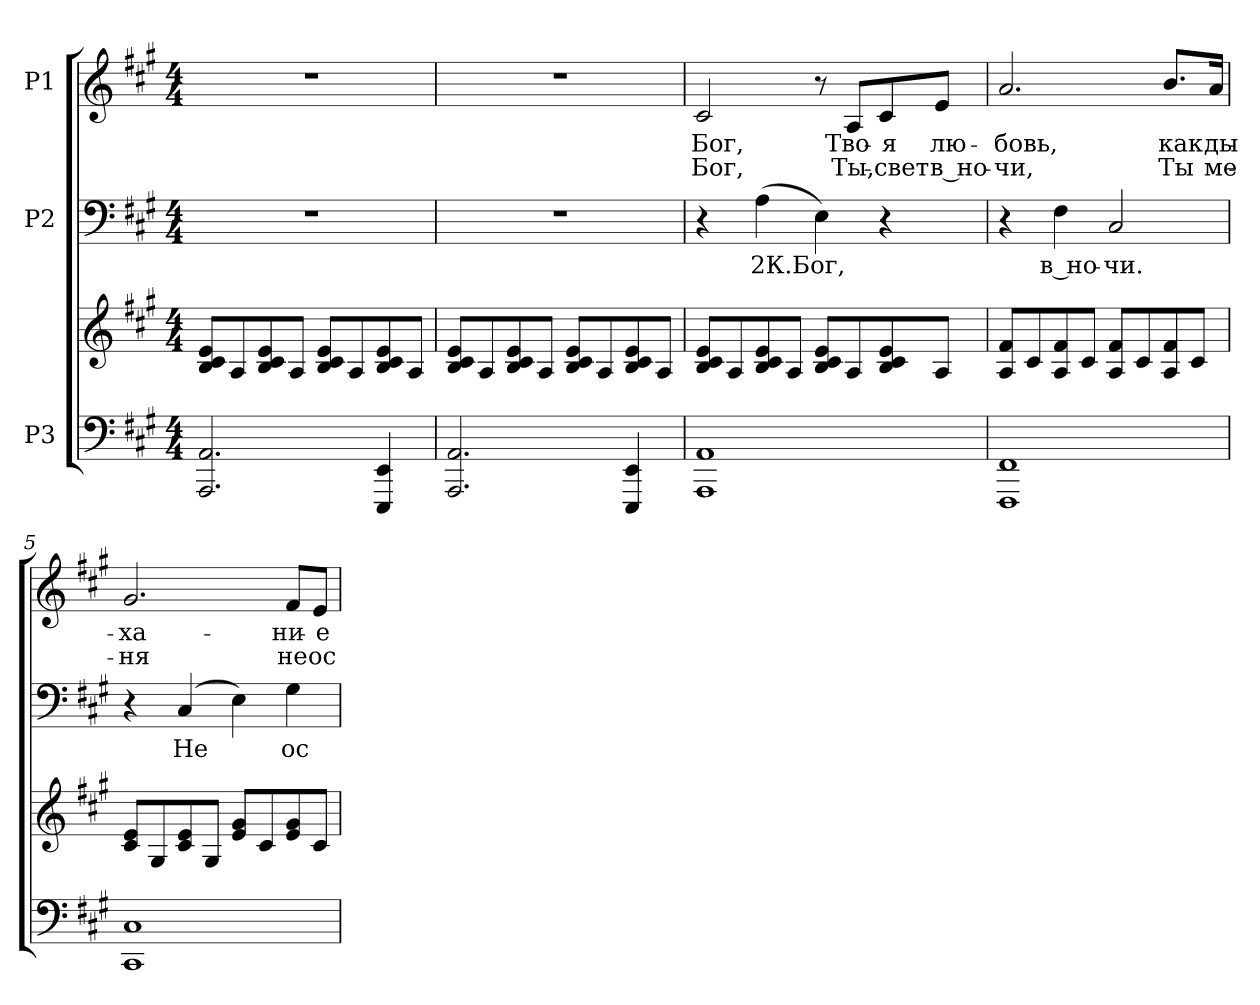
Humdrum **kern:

**kern	**kern	**kern	**text	**kern	**text	**text
*part3	*part3	*part2	*part2	*part1	*part1	*part1
*staff4	*staff3	*staff2	*staff2	*staff1	*staff1	*staff1
*I"P3	*	*I"P2	*	*I"P1	*	*
!!LO:PB:g=z
*clefF4	*clefG2	*clefF4	*	*clefG2	*	*
*k[f#c#g#]	*k[f#c#g#]	*k[f#c#g#]	*	*k[f#c#g#]	*	*
*A:	*A:	*A:	*	*A:	*	*
*M4/4	*M4/4	*M4/4	*	*M4/4	*	*
*MM90	*MM90	*MM90	*	*MM90	*	*
=1	=1	=1	=1	=1	=1	=1
2.AAAi/ 2.AAi	8Bi/ 8c#i 8eiL	1r	.	1r	.	.
.	8Ai/	.	.	.	.	.
.	8Bi/ 8c#i 8ei	.	.	.	.	.
.	8Ai/J	.	.	.	.	.
.	8Bi/ 8c#i 8eiL	.	.	.	.	.
.	8Ai/	.	.	.	.	.
4EEEi/ 4EEi	8Bi/ 8c#i 8ei	.	.	.	.	.
.	8Ai/J	.	.	.	.	.
=2	=2	=2	=2	=2	=2	=2
2.AAAi/ 2.AAi	8Bi/ 8c#i 8eiL	1r	.	1r	.	.
.	8Ai/	.	.	.	.	.
.	8Bi/ 8c#i 8ei	.	.	.	.	.
.	8Ai/J	.	.	.	.	.
.	8Bi/ 8c#i 8eiL	.	.	.	.	.
.	8Ai/	.	.	.	.	.
4EEEi/ 4EEi	8Bi/ 8c#i 8ei	.	.	.	.	.
.	8Ai/J	.	.	.	.	.
=3	=3	=3	=3	=3	=3	=3
!	!	!	!	!	!LO:LY:b:color=#000000	!LO:LY:b:color=#000000
1AAAi 1AAi	8Bi/ 8c#i 8eiL	4r	.	2c#i/	Бог,	Бог,
.	8Ai/	.	.	.	.	.
!	!	!	!LO:LY:a:color=#000000	!	!	!
.	8Bi/ 8c#i 8ei	(4Ai\	2К.Бог,	.	.	.
.	8Ai/J	.	.	.	.	.
.	8Bi/ 8c#i 8eiL	4Ei\)	.	8r	.	.
!	!	!	!	!	!LO:LY:b:color=#000000	!LO:LY:b:color=#000000
.	8Ai/	.	.	8Ai/L	Тво-	Ты,-
!	!	!	!	!	!LO:LY:b:color=#000000	!LO:LY:b:color=#000000
.	8Bi/ 8c#i 8ei	4r	.	8c#i/	-я	-свет
!	!	!	!	!	!LO:LY:b:color=#000000	!LO:LY:b:color=#000000
.	8Ai/J	.	.	8ei/J	лю-	в но-
=4	=4	=4	=4	=4	=4	=4
!	!	!	!	!	!LO:LY:b:color=#000000	!LO:LY:b:color=#000000
1FFF#i 1FF#i	8Ai/ 8f#iL	4r	.	2.ai/	-бовь,	-чи,
.	8c#i/	.	.	.	.	.
!	!	!	!LO:LY:a:color=#000000	!	!	!
.	8Ai/ 8f#i	4F#i\	в но-	.	.	.
.	8c#i/J	.	.	.	.	.
!	!	!	!LO:LY:a:color=#000000	!	!	!
.	8Ai/ 8f#iL	2C#i/	-чи.	.	.	.
.	8c#i/	.	.	.	.	.
!	!	!	!	!	!LO:LY:b:color=#000000	!LO:LY:b:color=#000000
.	8Ai/ 8f#i	.	.	8.bi/L	как	Ты
.	8c#i/J	.	.	.	.	.
!	!	!	!	!	!LO:LY:b:color=#000000	!LO:LY:b:color=#000000
.	.	.	.	16ai/Jk	ды-	ме-
!!LO:LB:g=z
=5	=5	=5	=5	=5	=5	=5
!	!	!	!	!	!LO:LY:b:color=#000000	!LO:LY:b:color=#000000
1CC#i 1C#i	8c#i/ 8eiL	4r	.	2.g#i/	-ха-	-ня
.	8G#i/	.	.	.	.	.
!	!	!	!LO:LY:a:color=#000000	!	!	!
.	8c#i/ 8ei	(4C#i/	Не	.	.	.
.	8G#i/J	.	.	.	.	.
.	8ei/ 8g#iL	4Ei\)	.	.	.	.
.	8c#i/	.	.	.	.	.
!	!	!	!LO:LY:a:color=#000000	!	!	!
!	!	!	!	!	!LO:LY:b:color=#000000	!LO:LY:b:color=#000000
.	8ei/ 8g#i	4G#i\	ос-	8f#i/L	-ни-	не
!	!	!	!	!	!LO:LY:b:color=#000000	!LO:LY:b:color=#000000
.	8c#i/J	.	.	8ei/J	-е	ос-
=	=	=	=	=	=	=
*-	*-	*-	*-	*-	*-	*-
